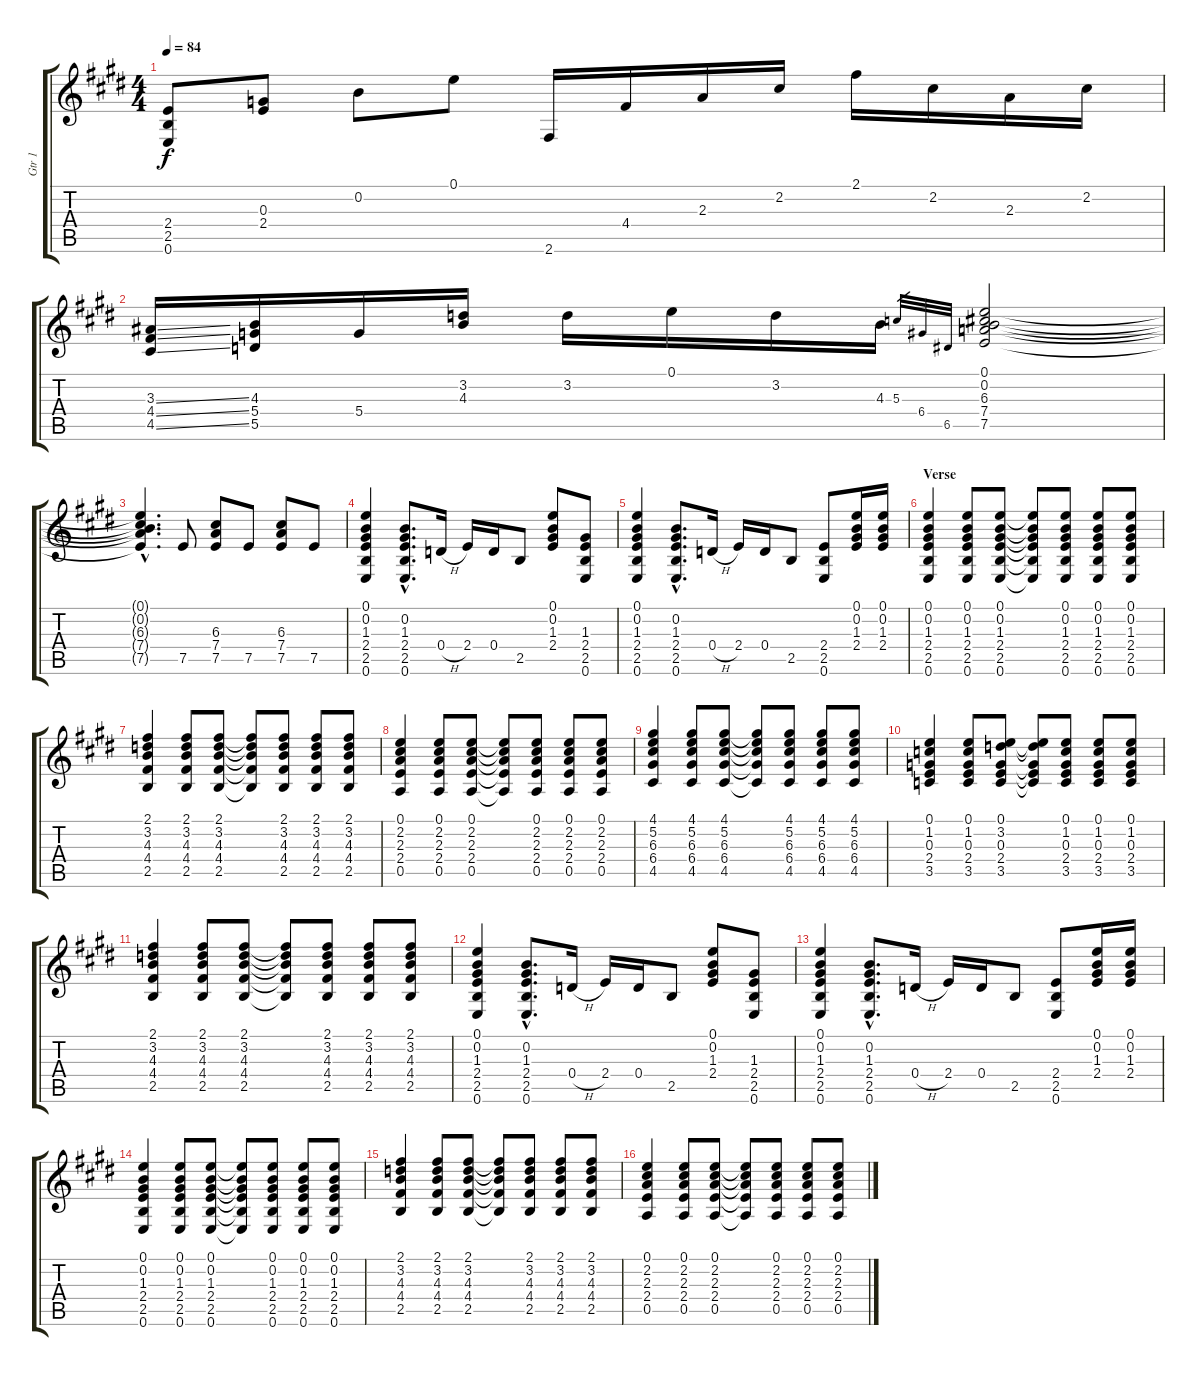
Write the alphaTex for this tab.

\track ("Gtr 1" "Gtr 1") {instrument acousticguitarsteel}
\staff {score tabs}
\tuning (E4 B3 G3 D3 A2 E2) {hide}
\ts (4 4)
\tempo 84
\clef g2
\ks e
(2.4 2.5 0.6).8{dy f instrument acousticguitarsteel} (0.3 2.4).8 0.2.8 0.1.8 2.6.16 4.4.16 2.3.16 2.2.16 2.1.16 2.2.16 2.3.16 2.2.16 |
(3.3{ss} 4.4{ss} 4.5{ss}).16 (4.3 5.4 5.5).16 5.4.16 (3.2 4.3).16 3.2.16 0.1.16 3.2.16 4.3.16 5.3.32{gr} 6.4.32{gr} 6.5.32{gr} (0.1 0.2 6.3 7.4 7.5).2 |
(0.1{hac t} 0.2{hac t} 6.3{hac t} 7.4{hac t} 7.5{hac t}).4{d} 7.5.8 (6.3 7.4 7.5).8 7.5.8 (6.3 7.4 7.5).8 7.5.8 |
(0.1 0.2 1.3 2.4 2.5 0.6).4{volume 8} (0.2{hac} 1.3{hac} 2.4{hac} 2.5{hac} 0.6{hac}).8{d} 0.4{h}.16 2.4.16 0.4.16 2.5.8 (0.1 0.2 1.3 2.4).8 (1.3 2.4 2.5 0.6).8 |
(0.1 0.2 1.3 2.4 2.5 0.6).4 (0.2{hac} 1.3{hac} 2.4{hac} 2.5{hac} 0.6{hac}).8{d} 0.4{h}.16 2.4.16 0.4.16 2.5.8 (2.4 2.5 0.6).8 (0.1 0.2 1.3 2.4).16 (0.1 0.2 1.3 2.4).16 |
\section ("" "Verse")
(0.1 0.2 1.3 2.4 2.5 0.6).4 (0.1 0.2 1.3 2.4 2.5 0.6).8 (0.1 0.2 1.3 2.4 2.5 0.6).8 (0.1{t} 0.2{t} 1.3{t} 2.4{t} 2.5{t} 0.6{t}).8 (0.1 0.2 1.3 2.4 2.5 0.6).8 (0.1 0.2 1.3 2.4 2.5 0.6).8 (0.1 0.2 1.3 2.4 2.5 0.6).8 |
(2.1 3.2 4.3 4.4 2.5).4 (2.1 3.2 4.3 4.4 2.5).8 (2.1 3.2 4.3 4.4 2.5).8 (2.1{t} 3.2{t} 4.3{t} 4.4{t} 2.5{t}).8 (2.1 3.2 4.3 4.4 2.5).8 (2.1 3.2 4.3 4.4 2.5).8 (2.1 3.2 4.3 4.4 2.5).8 |
(0.1 2.2 2.3 2.4 0.5).4 (0.1 2.2 2.3 2.4 0.5).8 (0.1 2.2 2.3 2.4 0.5).8 (0.1{t} 2.2{t} 2.3{t} 2.4{t} 0.5{t}).8 (0.1 2.2 2.3 2.4 0.5).8 (0.1 2.2 2.3 2.4 0.5).8 (0.1 2.2 2.3 2.4 0.5).8 |
(4.1 5.2 6.3 6.4 4.5).4 (4.1 5.2 6.3 6.4 4.5).8 (4.1 5.2 6.3 6.4 4.5).8 (4.1{t} 5.2{t} 6.3{t} 6.4{t} 4.5{t}).8 (4.1 5.2 6.3 6.4 4.5).8 (4.1 5.2 6.3 6.4 4.5).8 (4.1 5.2 6.3 6.4 4.5).8 |
(0.1 1.2 0.3 2.4 3.5).4 (0.1 1.2 0.3 2.4 3.5).8 (0.1 3.2 0.3 2.4 3.5).8 (0.1{t} 3.2{t} 0.3{t} 2.4{t} 3.5{t}).8 (0.1 1.2 0.3 2.4 3.5).8 (0.1 1.2 0.3 2.4 3.5).8 (0.1 1.2 0.3 2.4 3.5).8 |
(2.1 3.2 4.3 4.4 2.5).4 (2.1 3.2 4.3 4.4 2.5).8 (2.1 3.2 4.3 4.4 2.5).8 (2.1{t} 3.2{t} 4.3{t} 4.4{t} 2.5{t}).8 (2.1 3.2 4.3 4.4 2.5).8 (2.1 3.2 4.3 4.4 2.5).8 (2.1 3.2 4.3 4.4 2.5).8 |
(0.1 0.2 1.3 2.4 2.5 0.6).4 (0.2{hac} 1.3{hac} 2.4{hac} 2.5{hac} 0.6{hac}).8{d} 0.4{h}.16 2.4.16 0.4.16 2.5.8 (0.1 0.2 1.3 2.4).8 (1.3 2.4 2.5 0.6).8 |
(0.1 0.2 1.3 2.4 2.5 0.6).4 (0.2{hac} 1.3{hac} 2.4{hac} 2.5{hac} 0.6{hac}).8{d} 0.4{h}.16 2.4.16 0.4.16 2.5.8 (2.4 2.5 0.6).8 (0.1 0.2 1.3 2.4).16 (0.1 0.2 1.3 2.4).16 |
(0.1 0.2 1.3 2.4 2.5 0.6).4 (0.1 0.2 1.3 2.4 2.5 0.6).8 (0.1 0.2 1.3 2.4 2.5 0.6).8 (0.1{t} 0.2{t} 1.3{t} 2.4{t} 2.5{t} 0.6{t}).8 (0.1 0.2 1.3 2.4 2.5 0.6).8 (0.1 0.2 1.3 2.4 2.5 0.6).8 (0.1 0.2 1.3 2.4 2.5 0.6).8 |
(2.1 3.2 4.3 4.4 2.5).4 (2.1 3.2 4.3 4.4 2.5).8 (2.1 3.2 4.3 4.4 2.5).8 (2.1{t} 3.2{t} 4.3{t} 4.4{t} 2.5{t}).8 (2.1 3.2 4.3 4.4 2.5).8 (2.1 3.2 4.3 4.4 2.5).8 (2.1 3.2 4.3 4.4 2.5).8 |
(0.1 2.2 2.3 2.4 0.5).4 (0.1 2.2 2.3 2.4 0.5).8 (0.1 2.2 2.3 2.4 0.5).8 (0.1{t} 2.2{t} 2.3{t} 2.4{t} 0.5{t}).8 (0.1 2.2 2.3 2.4 0.5).8 (0.1 2.2 2.3 2.4 0.5).8 (0.1 2.2 2.3 2.4 0.5).8
